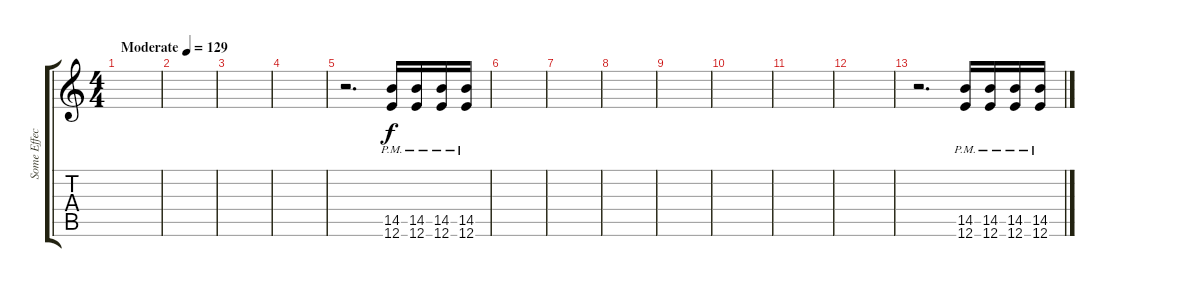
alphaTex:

\track ("Some Effect" "Some Effec") {instrument electricguitarclean}
\staff {score tabs}
\tuning (E4 B3 G3 D3 A2 E2) {hide}
\ts (4 4)
\tempo (129 "Moderate")
\clef g2
\ks c
|
|
|
|
r.2{d} (14.5{pm} 12.6{pm}).16 (14.5{pm} 12.6{pm}).16 (14.5{pm} 12.6{pm}).16 (14.5{pm} 12.6{pm}).16 |
|
|
|
|
|
|
|
r.2{d} (14.5{pm} 12.6{pm}).16 (14.5{pm} 12.6{pm}).16 (14.5{pm} 12.6{pm}).16 (14.5{pm} 12.6{pm}).16
